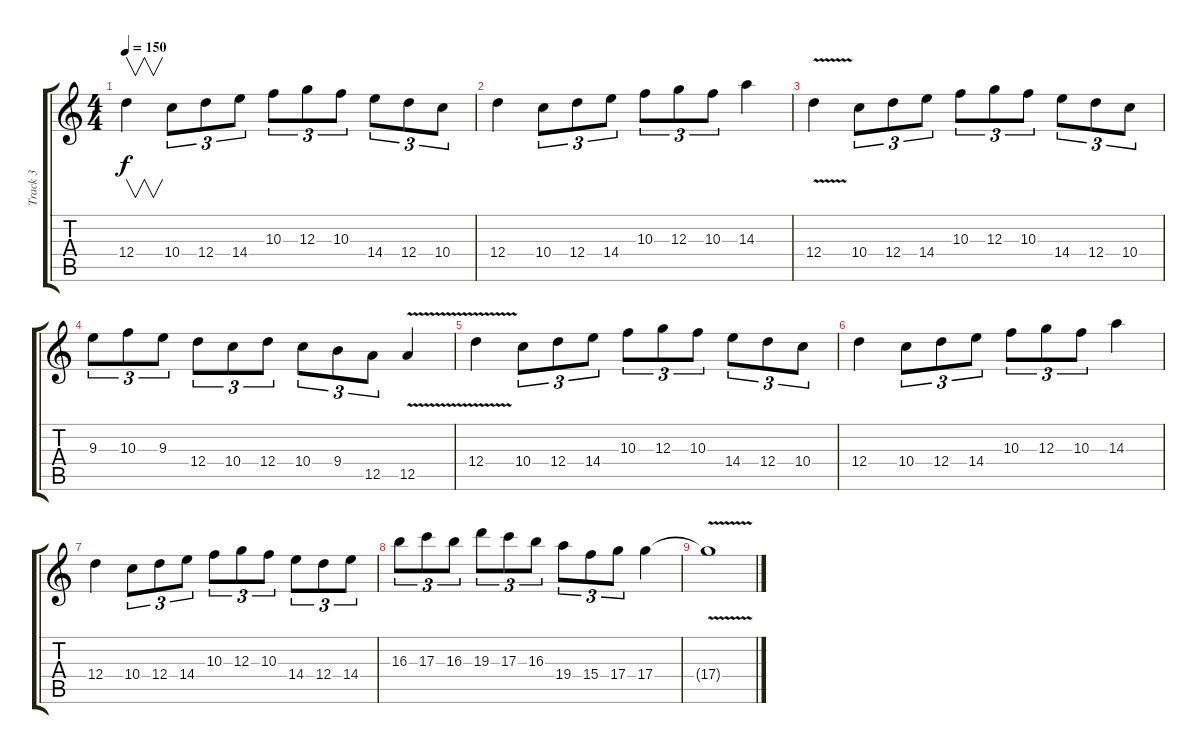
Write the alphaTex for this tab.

\track ("Track 3" "Track 3") {instrument distortionguitar}
\staff {score tabs}
\tuning (E4 B3 G3 D3 A2 E2) {hide}
\ts (4 4)
\tempo 150
\clef g2
\ks c
12.4.4{v dy f} 10.4.8{tu (3 2)} 12.4.8{tu (3 2)} 14.4.8{tu (3 2)} 10.3.8{tu (3 2)} 12.3.8{tu (3 2)} 10.3.8{tu (3 2)} 14.4.8{tu (3 2)} 12.4.8{tu (3 2)} 10.4.8{tu (3 2)} |
12.4.4 10.4.8{tu (3 2)} 12.4.8{tu (3 2)} 14.4.8{tu (3 2)} 10.3.8{tu (3 2)} 12.3.8{tu (3 2)} 10.3.8{tu (3 2)} 14.3.4 |
12.4{v}.4 10.4.8{tu (3 2)} 12.4.8{tu (3 2)} 14.4.8{tu (3 2)} 10.3.8{tu (3 2)} 12.3.8{tu (3 2)} 10.3.8{tu (3 2)} 14.4.8{tu (3 2)} 12.4.8{tu (3 2)} 10.4.8{tu (3 2)} |
9.3.8{tu (3 2)} 10.3.8{tu (3 2)} 9.3.8{tu (3 2)} 12.4.8{tu (3 2)} 10.4.8{tu (3 2)} 12.4.8{tu (3 2)} 10.4.8{tu (3 2)} 9.4.8{tu (3 2)} 12.5.8{tu (3 2)} 12.5{v}.4 |
12.4{v}.4 10.4.8{tu (3 2)} 12.4.8{tu (3 2)} 14.4.8{tu (3 2)} 10.3.8{tu (3 2)} 12.3.8{tu (3 2)} 10.3.8{tu (3 2)} 14.4.8{tu (3 2)} 12.4.8{tu (3 2)} 10.4.8{tu (3 2)} |
12.4.4 10.4.8{tu (3 2)} 12.4.8{tu (3 2)} 14.4.8{tu (3 2)} 10.3.8{tu (3 2)} 12.3.8{tu (3 2)} 10.3.8{tu (3 2)} 14.3.4 |
12.4.4 10.4.8{tu (3 2)} 12.4.8{tu (3 2)} 14.4.8{tu (3 2)} 10.3.8{tu (3 2)} 12.3.8{tu (3 2)} 10.3.8{tu (3 2)} 14.4.8{tu (3 2)} 12.4.8{tu (3 2)} 14.4.8{tu (3 2)} |
16.3.8{tu (3 2)} 17.3.8{tu (3 2)} 16.3.8{tu (3 2)} 19.3.8{tu (3 2)} 17.3.8{tu (3 2)} 16.3.8{tu (3 2)} 19.4.8{tu (3 2)} 15.4.8{tu (3 2)} 17.4.8{tu (3 2)} 17.4.4 |
17.4{v t}.1
